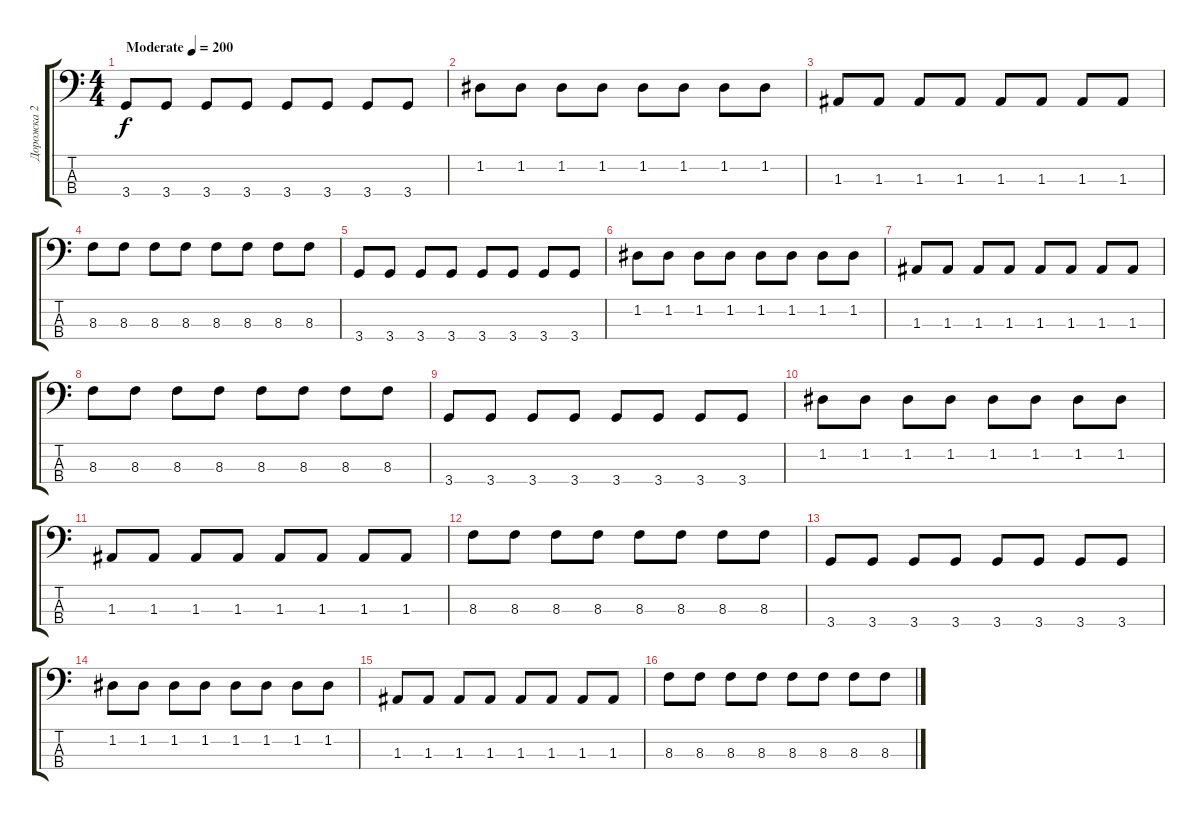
\track ("Дорожка 2" "Дорожка 2") {instrument slapbass2}
\staff {score tabs}
\tuning (G2 D2 A1 E1) {hide}
\ts (4 4)
\tempo (200 "Moderate")
\clef f4
\ks c
3.4.8{dy f instrument slapbass2} 3.4.8 3.4.8 3.4.8 3.4.8 3.4.8 3.4.8 3.4.8 |
1.2.8 1.2.8 1.2.8 1.2.8 1.2.8 1.2.8 1.2.8 1.2.8 |
1.3.8 1.3.8 1.3.8 1.3.8 1.3.8 1.3.8 1.3.8 1.3.8 |
8.3.8 8.3.8 8.3.8 8.3.8 8.3.8 8.3.8 8.3.8 8.3.8 |
3.4.8 3.4.8 3.4.8 3.4.8 3.4.8 3.4.8 3.4.8 3.4.8 |
1.2.8 1.2.8 1.2.8 1.2.8 1.2.8 1.2.8 1.2.8 1.2.8 |
1.3.8 1.3.8 1.3.8 1.3.8 1.3.8 1.3.8 1.3.8 1.3.8 |
8.3.8 8.3.8 8.3.8 8.3.8 8.3.8 8.3.8 8.3.8 8.3.8 |
3.4.8 3.4.8 3.4.8 3.4.8 3.4.8 3.4.8 3.4.8 3.4.8 |
1.2.8 1.2.8 1.2.8 1.2.8 1.2.8 1.2.8 1.2.8 1.2.8 |
1.3.8 1.3.8 1.3.8 1.3.8 1.3.8 1.3.8 1.3.8 1.3.8 |
8.3.8 8.3.8 8.3.8 8.3.8 8.3.8 8.3.8 8.3.8 8.3.8 |
3.4.8 3.4.8 3.4.8 3.4.8 3.4.8 3.4.8 3.4.8 3.4.8 |
1.2.8 1.2.8 1.2.8 1.2.8 1.2.8 1.2.8 1.2.8 1.2.8 |
1.3.8 1.3.8 1.3.8 1.3.8 1.3.8 1.3.8 1.3.8 1.3.8 |
8.3.8 8.3.8 8.3.8 8.3.8 8.3.8 8.3.8 8.3.8 8.3.8
